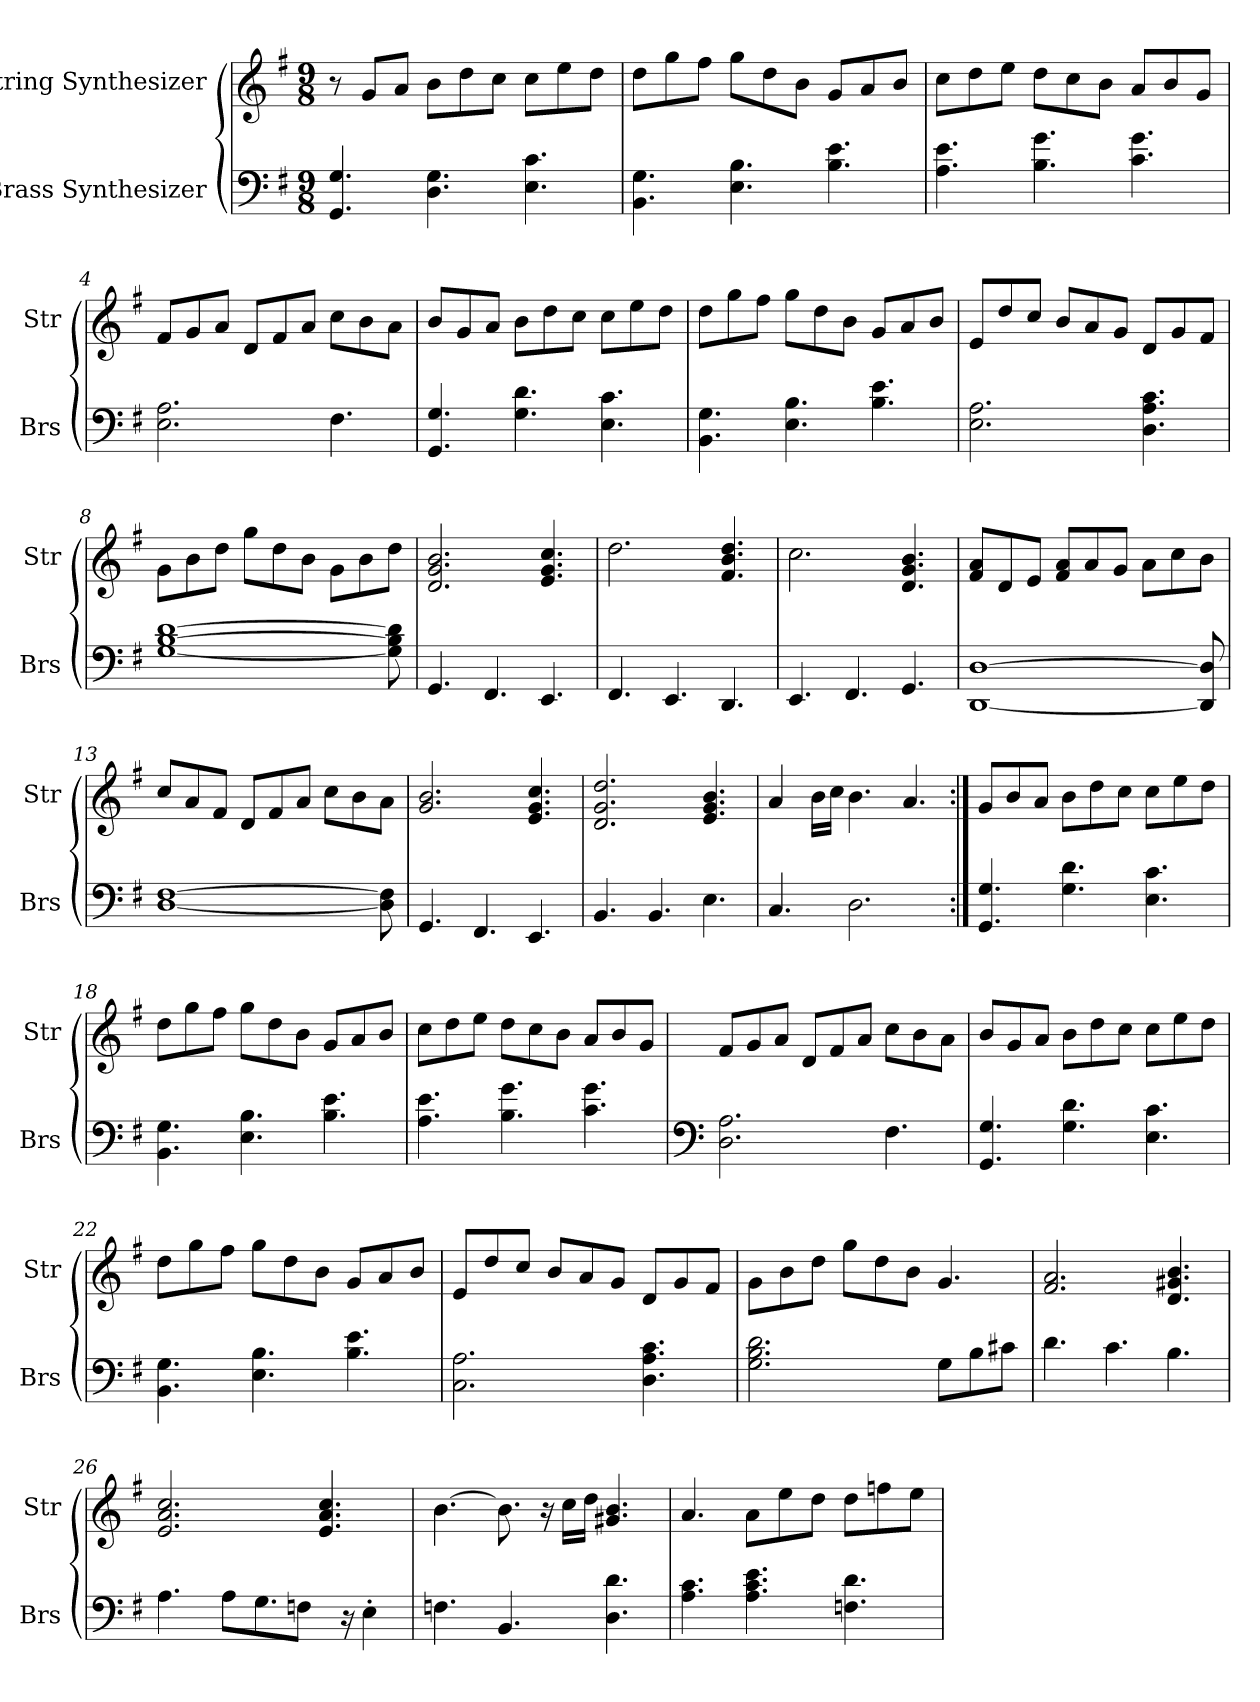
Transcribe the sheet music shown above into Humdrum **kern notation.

**kern	**kern
*part2	*part1
*staff2	*staff1
*I"Brass Synthesizer	*I"String Synthesizer
*I'Brs	*I'Str
*clefF4	*clefG2
*k[f#]	*k[f#]
*M9/8	*M9/8
=1	=1
4.GG/ 4.G/	8r
.	8g/L
.	8a/J
4.D\ 4.G\	8b\L
.	8dd\
.	8cc\J
4.E\ 4.c\	8cc\L
.	8ee\
.	8dd\J
=2	=2
4.BB\ 4.G\	8dd\L
.	8gg\
.	8ff#\J
4.E\ 4.B\	8gg\L
.	8dd\
.	8b\J
4.B\ 4.e\	8g/L
.	8a/
.	8b/J
=3	=3
4.A\ 4.e\	8cc\L
.	8dd\
.	8ee\J
4.B\ 4.g\	8dd\L
.	8cc\
.	8b\J
4.c\ 4.g\	8a/L
.	8b/
.	8g/J
=4	=4
2.E\ 2.A\	8f#/L
.	8g/
.	8a/J
.	8d/L
.	8f#/
.	8a/J
4.F#\	8cc\L
.	8b\
.	8a\J
!!LO:LB:g=z
=5	=5
4.GG/ 4.G/	8b/L
.	8g/
.	8a/J
4.G\ 4.d\	8b\L
.	8dd\
.	8cc\J
4.E\ 4.c\	8cc\L
.	8ee\
.	8dd\J
=6	=6
4.BB\ 4.G\	8dd\L
.	8gg\
.	8ff#\J
4.E\ 4.B\	8gg\L
.	8dd\
.	8b\J
4.B\ 4.e\	8g/L
.	8a/
.	8b/J
=7	=7
2.E\ 2.A\	8e/L
.	8dd/
.	8cc/J
.	8b/L
.	8a/
.	8g/J
4.D\ 4.A\ 4.c\	8d/L
.	8g/
.	8f#/J
=8	=8
[1G [1B [1d	8g\L
.	8b\
.	8dd\J
.	8gg\L
.	8dd\
.	8b\J
.	8g\L
.	8b\
8G\] 8B\] 8d\]	8dd\J
=9	=9
4.GG/	2.d/ 2.g/ 2.b/
4.FF#/	.
4.EE/	4.e/ 4.g/ 4.cc/
!!LO:LB:g=z
=10	=10
4.FF#/	2.dd\
4.EE/	.
4.DD/	4.f#/ 4.b/ 4.dd/
=11	=11
4.EE/	2.cc\
4.FF#/	.
4.GG/	4.d/ 4.g/ 4.b/
=12	=12
[1DD [1D	8f#/ 8a/L
.	8d/
.	8e/J
.	8f#/ 8a/L
.	8a/
.	8g/J
.	8a\L
.	8cc\
8DD/] 8D/]	8b\J
=13	=13
[1D [1F#	8cc/L
.	8a/
.	8f#/J
.	8d/L
.	8f#/
.	8a/J
.	8cc\L
.	8b\
8D\] 8F#\]	8a\J
=14	=14
4.GG/	2.g/ 2.b/
4.FF#/	.
4.EE/	4.e/ 4.g/ 4.cc/
=15	=15
4.BB/	2.d/ 2.g/ 2.dd/
4.BB/	.
4.E\	4.e/ 4.g/ 4.b/
!!LO:LB:g=z
=16	=16
4.C/	4a/
.	16b\LL
.	16cc\JJ
2.D\	4.b\
.	4.a/
=17:|!	=17:|!
4.GG/ 4.G/	8g/L
.	8b/
.	8a/J
4.G\ 4.d\	8b\L
.	8dd\
.	8cc\J
4.E\ 4.c\	8cc\L
.	8ee\
.	8dd\J
=18	=18
4.BB\ 4.G\	8dd\L
.	8gg\
.	8ff#\J
4.E\ 4.B\	8gg\L
.	8dd\
.	8b\J
4.B\ 4.e\	8g/L
.	8a/
.	8b/J
=19	=19
4.A\ 4.e\	8cc\L
.	8dd\
.	8ee\J
4.B\ 4.g\	8dd\L
.	8cc\
.	8b\J
4.c\ 4.g\	8a/L
.	8b/
.	8g/J
=20	=20
*clefF4	*
2.D\ 2.A\	8f#/L
.	8g/
.	8a/J
.	8d/L
.	8f#/
.	8a/J
4.F#\	8cc\L
.	8b\
.	8a\J
!!LO:LB:g=z
=21	=21
4.GG/ 4.G/	8b/L
.	8g/
.	8a/J
4.G\ 4.d\	8b\L
.	8dd\
.	8cc\J
4.E\ 4.c\	8cc\L
.	8ee\
.	8dd\J
=22	=22
4.BB\ 4.G\	8dd\L
.	8gg\
.	8ff#\J
4.E\ 4.B\	8gg\L
.	8dd\
.	8b\J
4.B\ 4.e\	8g/L
.	8a/
.	8b/J
=23	=23
2.C\ 2.A\	8e/L
.	8dd/
.	8cc/J
.	8b/L
.	8a/
.	8g/J
4.D\ 4.A\ 4.c\	8d/L
.	8g/
.	8f#/J
=24	=24
2.G\ 2.B\ 2.d\	8g\L
.	8b\
.	8dd\J
.	8gg\L
.	8dd\
.	8b\J
8G\L	4.g/
8B\	.
8c#X\J	.
=25	=25
4.d\	2.f#/ 2.a/
4.c\	.
4.B\	4.d/ 4.g#X/ 4.b/
!!LO:PB:g=z
=26	=26
4.A\	2.e/ 2.a/ 2.cc/
8A\L	.
8.G\	.
8Fn\J	.
.	4.e/ 4.a/ 4.cc/
16r	.
4E'\	.
=27	=27
4.Fn\	[4.b\
4.BB/	8.b\]
.	16r
.	16cc\LL
.	16dd\JJ
4.D\ 4.d\	4.g#X/ 4.b/
=28	=28
4.A\ 4.c\	4.a/
4.A\ 4.c\ 4.e\	8a\L
.	8ee\
.	8dd\J
4.Fn\ 4.d\	8dd\L
.	8ffn\
.	8ee\J
=	=
*-	*-
